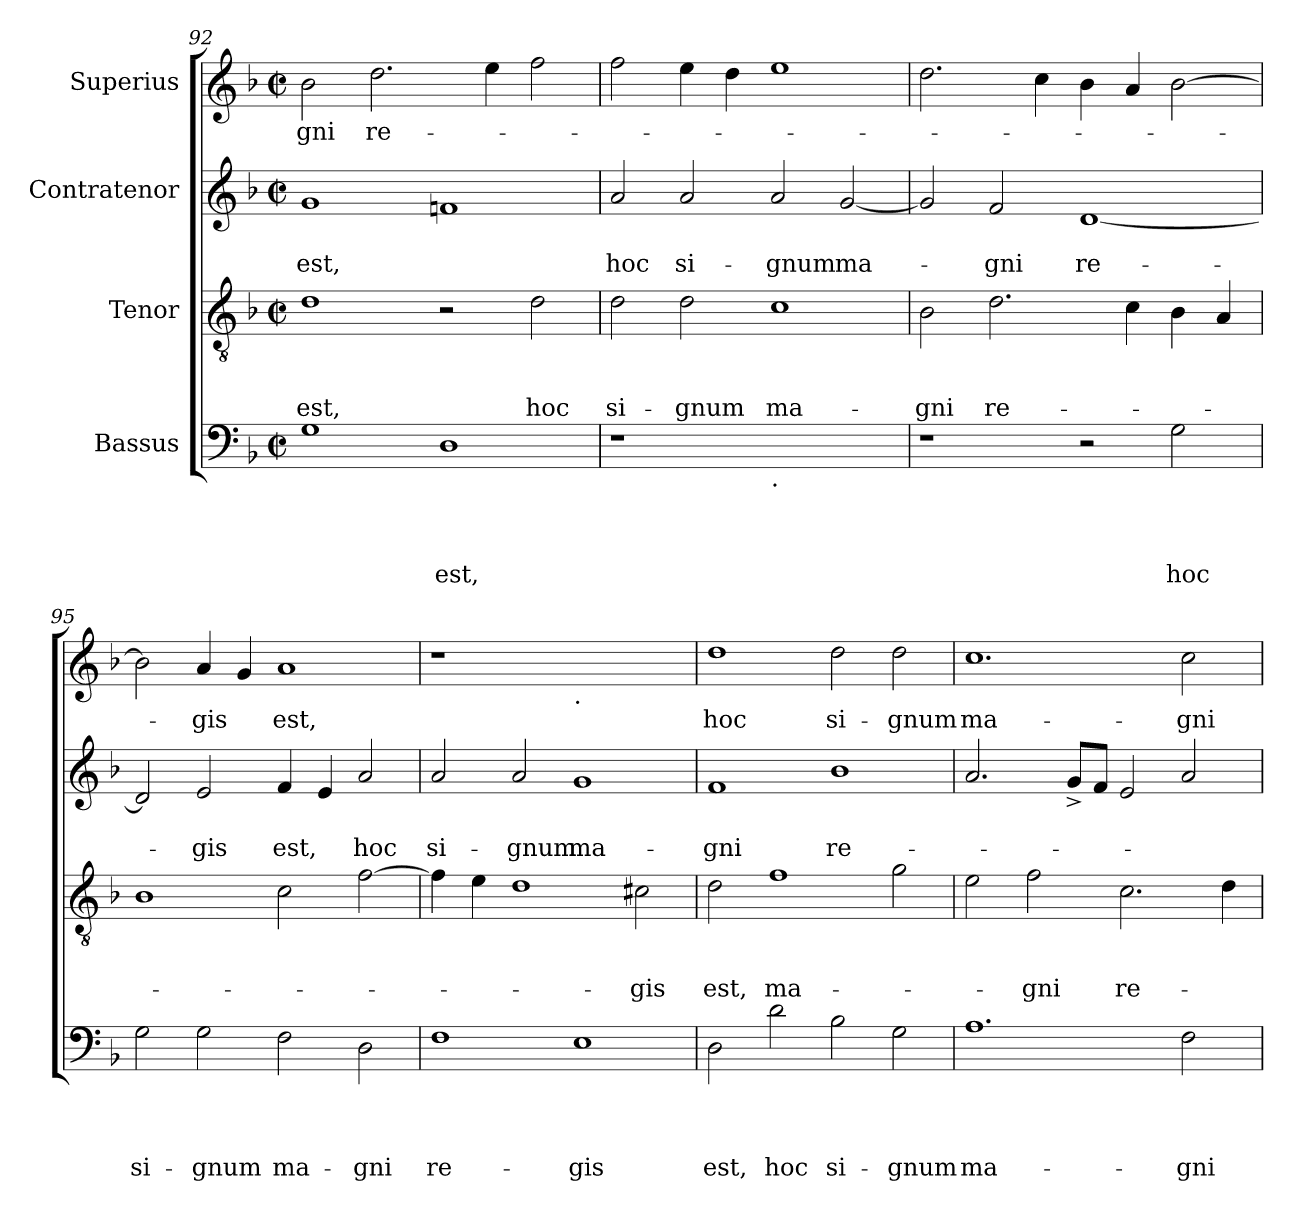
**kern	**text	**text	**text	**text	**kern	**text	**text	**text	**kern	**text	**text	**kern	**text
*part4	*part4	*part4	*part4	*part4	*part3	*part3	*part3	*part3	*part2	*part2	*part2	*part1	*part1
*staff4	*staff4	*staff4	*staff4	*staff4	*staff3	*staff3	*staff3	*staff3	*staff2	*staff2	*staff2	*staff1	*staff1
*I"Bassus	*	*	*	*	*I"Tenor	*	*	*	*I"Contratenor	*	*	*I"Superius	*
*clefF4	*	*	*	*	*clefGv2	*	*	*	*clefG2	*	*	*clefG2	*
*k[b-]	*	*	*	*	*k[b-]	*	*	*	*k[b-]	*	*	*k[b-]	*
*F:	*	*	*	*	*F:	*	*	*	*F:	*	*	*F:	*
*M2/2	*	*	*	*	*M2/2	*	*	*	*M2/2	*	*	*M2/2	*
*met(c|)	*	*	*	*	*met(c|)	*	*	*	*met(c|)	*	*	*met(c|)	*
=92	=92	=92	=92	=92	=92	=92	=92	=92	=92	=92	=92	=92	=92
!	!	!	!	!	!	!	!	!LO:LY:b	!	!	!LO:LY:b	!	!LO:LY:b
1G	.	.	.	.	1d	.	.	est,	1g	.	est,	2b-\	-gni
!	!	!	!	!	!	!	!	!	!	!	!	!	!LO:LY:b
.	.	.	.	.	.	.	.	.	.	.	.	2.dd\	re-
!	!	!	!	!LO:LY:b	!	!	!	!	!	!	!	!	!
1D	.	.	.	est,	2r	.	.	.	1fn	.	.	.	.
.	.	.	.	.	.	.	.	.	.	.	.	4ee\	.
!	!	!	!	!	!	!	!	!LO:LY:b	!	!	!	!	!
.	.	.	.	.	2d\	.	.	hoc	.	.	.	2ff\	.
!!LO:LB:g=z
=93	=93	=93	=93	=93	=93	=93	=93	=93	=93	=93	=93	=93	=93
!	!	!	!	!	!	!	!	!LO:LY:b	!	!	!LO:LY:b	!	!
1r	.	.	.	.	2d\	.	.	si-	2a/	.	hoc	2ff\	.
!	!	!	!	!	!	!	!	!LO:LY:b	!	!	!LO:LY:b	!	!
.	.	.	.	.	2d\	.	.	-gnum	2a/	.	si-	4ee\	.
.	.	.	.	.	.	.	.	.	.	.	.	4dd\	.
!LO:TX:b:t=.	!	!	!	!	!	!	!	!	!	!	!	!	!
!	!	!	!	!	!	!	!	!LO:LY:b	!	!	!LO:LY:b	!	!
1ryy	.	.	.	.	1c	.	.	ma-	2a/	.	-gnum	1ee	.
!	!	!	!	!	!	!	!	!	!	!	!LO:LY:b	!	!
.	.	.	.	.	.	.	.	.	[<2g/	.	ma-	.	.
=94	=94	=94	=94	=94	=94	=94	=94	=94	=94	=94	=94	=94	=94
!	!	!	!	!	!	!	!	!LO:LY:b	!	!	!	!	!
1r	.	.	.	.	2B-\	.	.	-gni	2g/]	.	.	2.dd\	.
!	!	!	!	!	!	!	!	!LO:LY:b	!	!	!LO:LY:b	!	!
.	.	.	.	.	2.d\	.	.	re-	2f/	.	-gni	.	.
.	.	.	.	.	.	.	.	.	.	.	.	4cc\	.
!	!	!	!	!	!	!	!	!	!	!	!LO:LY:b	!	!
2r	.	.	.	.	.	.	.	.	[<1d	.	re-	4b-\	.
.	.	.	.	.	4c\	.	.	.	.	.	.	4a/	.
!	!	!	!	!LO:LY:b	!	!	!	!	!	!	!	!	!
2G\	.	.	.	hoc	4B-\	.	.	.	.	.	.	[>2b-\	.
.	.	.	.	.	4A/	.	.	.	.	.	.	.	.
=95	=95	=95	=95	=95	=95	=95	=95	=95	=95	=95	=95	=95	=95
!	!	!	!	!LO:LY:b	!	!	!	!	!	!	!	!	!
2G\	.	.	.	si-	1B-	.	.	.	2d/]	.	.	2b-\]	.
!	!	!	!	!LO:LY:b	!	!	!	!	!	!	!LO:LY:b	!	!LO:LY:b
2G\	.	.	.	-gnum	.	.	.	.	2e/	.	-gis	4a/	-gis
.	.	.	.	.	.	.	.	.	.	.	.	4g/	.
!	!	!	!	!LO:LY:b	!	!	!	!	!	!	!LO:LY:b	!	!LO:LY:b
2F\	.	.	.	ma-	2c\	.	.	.	4f/	.	est,	1a	est,
.	.	.	.	.	.	.	.	.	4e/	.	.	.	.
!	!	!	!	!LO:LY:b	!	!	!	!	!	!	!LO:LY:b	!	!
2D\	.	.	.	-gni	[>2f\	.	.	.	2a/	.	hoc	.	.
=96	=96	=96	=96	=96	=96	=96	=96	=96	=96	=96	=96	=96	=96
!	!	!	!	!LO:LY:b	!	!	!	!	!	!	!LO:LY:b	!	!
1F	.	.	.	re-	4f\]	.	.	.	2a/	.	si-	1r	.
.	.	.	.	.	4e\	.	.	.	.	.	.	.	.
!	!	!	!	!	!	!	!	!	!	!	!LO:LY:b	!	!
.	.	.	.	.	1d	.	.	.	2a/	.	-gnum	.	.
!	!	!	!	!	!	!	!	!	!	!	!	!LO:TX:b:t=.	!
!	!	!	!	!LO:LY:b	!	!	!	!	!	!	!LO:LY:b	!	!
1E	.	.	.	-gis	.	.	.	.	1g	.	ma-	1ryy	.
!	!	!	!	!	!	!	!	!LO:LY:b	!	!	!	!	!
.	.	.	.	.	2c#X\	.	.	-gis	.	.	.	.	.
!!LO:PB:g=z
=97	=97	=97	=97	=97	=97	=97	=97	=97	=97	=97	=97	=97	=97
!	!	!	!	!LO:LY:b	!	!	!	!LO:LY:b	!	!	!LO:LY:b	!	!LO:LY:b
2D\	.	.	.	est,	2d\	.	.	est,	1f	.	-gni	1dd	hoc
!	!	!	!	!LO:LY:b	!	!	!	!LO:LY:b	!	!	!	!	!
2d\	.	.	.	hoc	1f	.	.	ma-	.	.	.	.	.
!	!	!	!	!LO:LY:b	!	!	!	!	!	!	!LO:LY:b	!	!LO:LY:b
2B-\	.	.	.	si-	.	.	.	.	1b-	.	re-	2dd\	si-
!	!	!	!	!LO:LY:b	!	!	!	!	!	!	!	!	!LO:LY:b
2G\	.	.	.	-gnum	2g\	.	.	.	.	.	.	2dd\	-gnum
=98	=98	=98	=98	=98	=98	=98	=98	=98	=98	=98	=98	=98	=98
!	!	!	!	!LO:LY:b	!	!	!	!	!	!	!	!	!LO:LY:b
1.A	.	.	.	ma-	2e\	.	.	.	2.a/	.	.	1.cc	ma-
!	!	!	!	!	!	!	!	!LO:LY:b	!	!	!	!	!
.	.	.	.	.	2f\	.	.	-gni	.	.	.	.	.
.	.	.	.	.	.	.	.	.	8g^</L	.	.	.	.
.	.	.	.	.	.	.	.	.	8f/J	.	.	.	.
!	!	!	!	!	!	!	!	!LO:LY:b	!	!	!	!	!
.	.	.	.	.	2.c\	.	.	re-	2e/	.	.	.	.
!	!	!	!	!LO:LY:b	!	!	!	!	!	!	!	!	!LO:LY:b
2F\	.	.	.	-gni	.	.	.	.	2a/	.	.	2cc\	-gni
.	.	.	.	.	4d\	.	.	.	.	.	.	.	.
=	=	=	=	=	=	=	=	=	=	=	=	=	=
*-	*-	*-	*-	*-	*-	*-	*-	*-	*-	*-	*-	*-	*-
